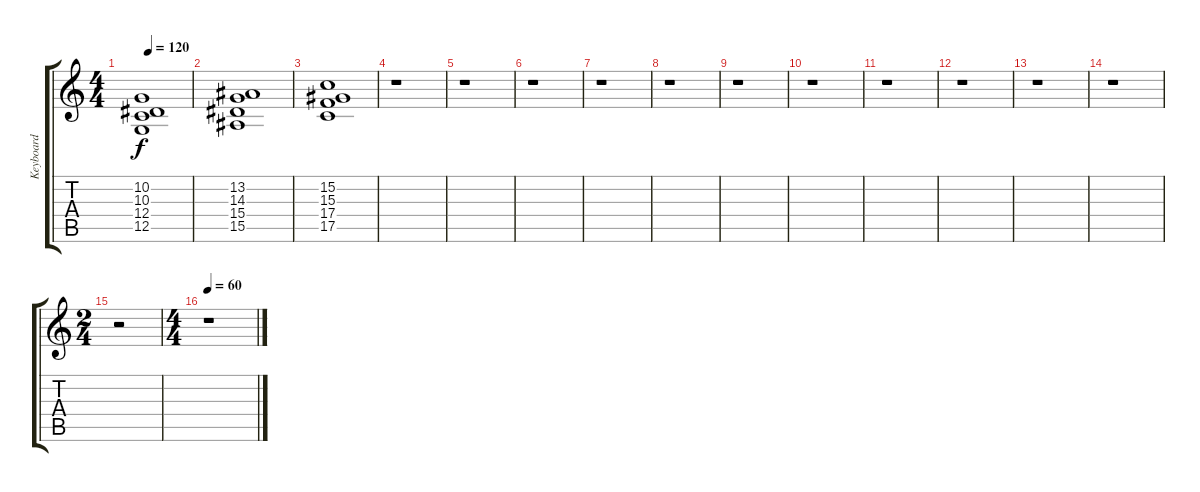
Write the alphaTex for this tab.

\track ("Keyboard" "Keyboard") {instrument choiraahs}
\staff {score tabs}
\tuning (D4 A3 F3 C3 G2 D2) {hide}
\ts (4 4)
\tempo 120
\clef g2
\ks c
(10.2 10.3 12.4 12.5).1{dy f} |
(13.2 14.3 15.4 15.5).1 |
(15.2 15.3 17.4 17.5).1 |
r.1 |
r.1 |
r.1 |
r.1 |
r.1 |
r.1 |
r.1 |
r.1 |
r.1 |
r.1 |
r.1 |
\ts (2 4)
r.2 |
\ts (4 4)
\tempo 60
r.1
